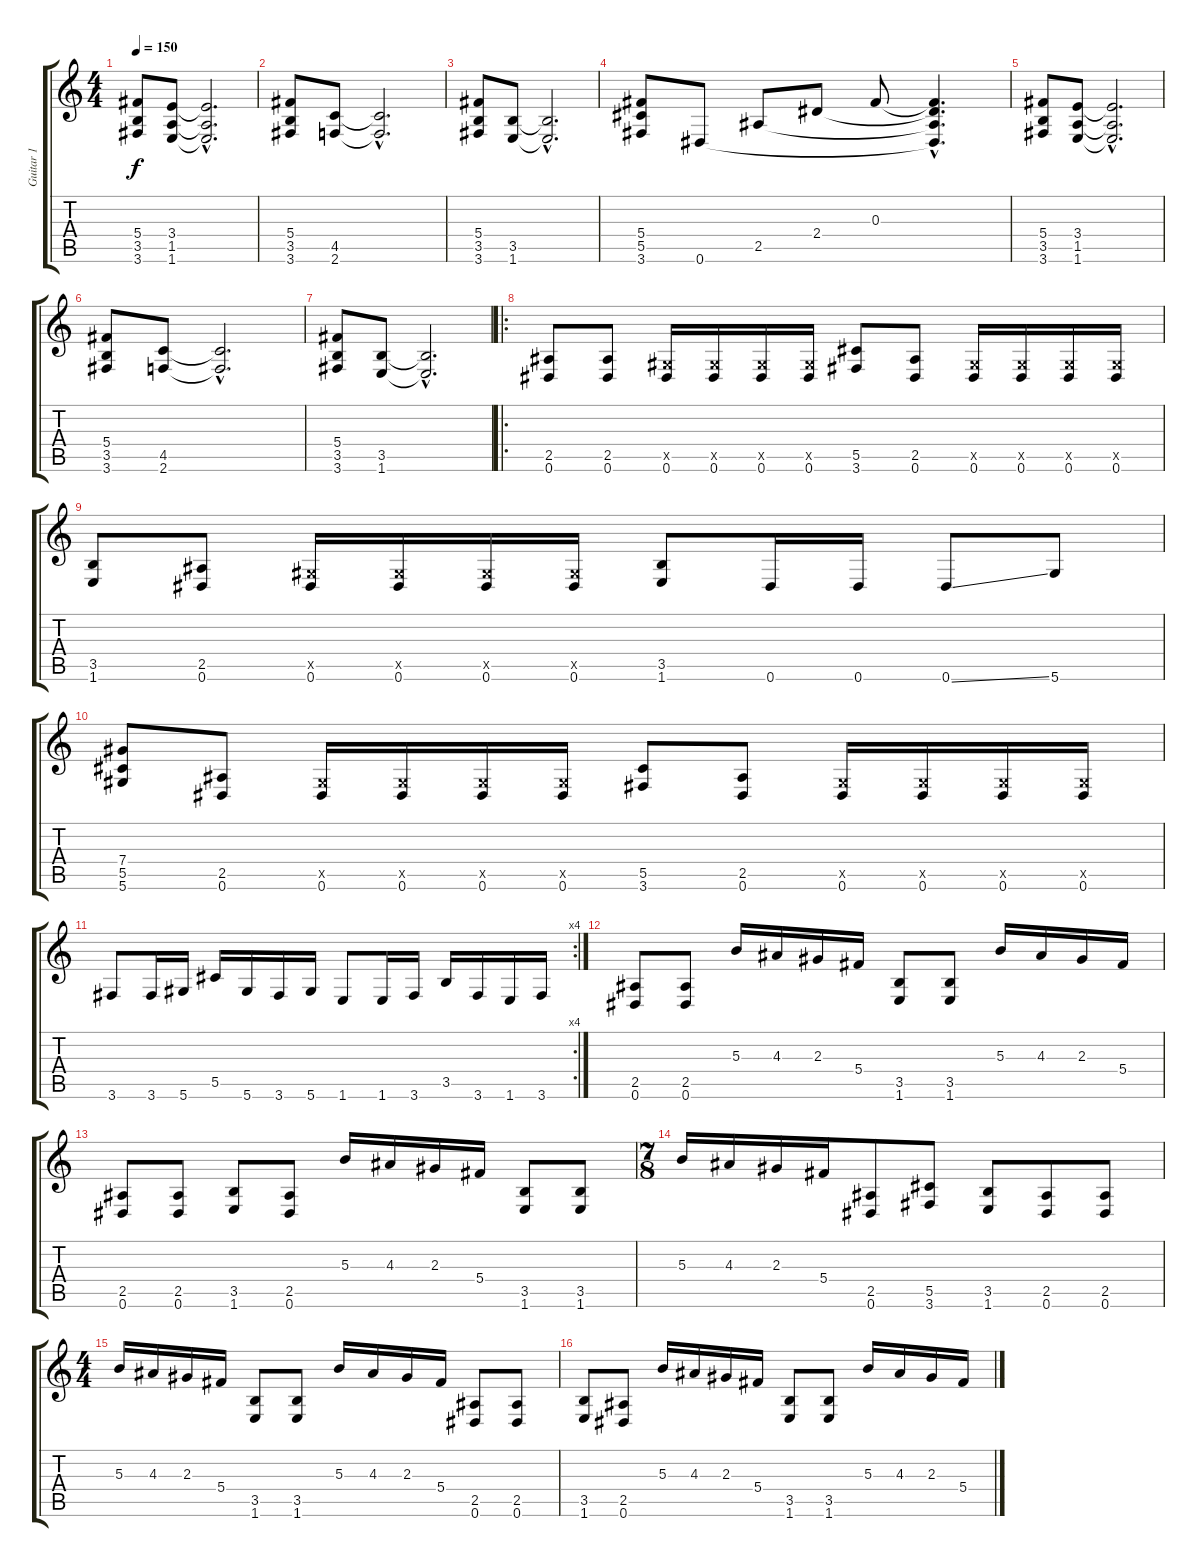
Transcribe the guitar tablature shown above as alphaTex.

\track ("Guitar 1" "Guitar 1") {instrument distortionguitar}
\staff {score tabs}
\tuning (Eb4 Bb3 Gb3 Db3 Ab2 Eb2) {hide}
\ts (4 4)
\tempo 150
\clef g2
\ks c
(5.4 3.5 3.6).8{dy f instrument distortionguitar} (3.4 1.5 1.6).8 (3.4{hac t} 1.5{hac t} 1.6{hac t}).2{d} |
(5.4 3.5 3.6).8 (4.5 2.6).8 (4.5{hac t} 2.6{hac t}).2{d} |
(5.4 3.5 3.6).8 (3.5 1.6).8 (3.5{hac t} 1.6{hac t}).2{d} |
(5.4 5.5 3.6).8 0.6.8 2.5.8 2.4.8 0.3.8 (0.3{hac t} 2.4{hac t} 2.5{hac t} 0.6{hac t}).4{d} |
(5.4 3.5 3.6).8 (3.4 1.5 1.6).8 (3.4{hac t} 1.5{hac t} 1.6{hac t}).2{d} |
(5.4 3.5 3.6).8 (4.5 2.6).8 (4.5{hac t} 2.6{hac t}).2{d} |
(5.4 3.5 3.6).8 (3.5 1.6).8 (3.5{hac t} 1.6{hac t}).2{d} |
\ro
(2.5 0.6).8 (2.5 0.6).8 (0.5{x} 0.6).16 (0.5{x} 0.6).16 (0.5{x} 0.6).16 (0.5{x} 0.6).16 (5.5 3.6).8 (2.5 0.6).8 (0.5{x} 0.6).16 (0.5{x} 0.6).16 (0.5{x} 0.6).16 (0.5{x} 0.6).16 |
(3.5 1.6).8 (2.5 0.6).8 (0.5{x} 0.6).16 (0.5{x} 0.6).16 (0.5{x} 0.6).16 (0.5{x} 0.6).16 (3.5 1.6).8 0.6.16 0.6.16 0.6{ss}.8 5.6.8 |
(7.4 5.5 5.6).8 (2.5 0.6).8 (0.5{x} 0.6).16 (0.5{x} 0.6).16 (0.5{x} 0.6).16 (0.5{x} 0.6).16 (5.5 3.6).8 (2.5 0.6).8 (0.5{x} 0.6).16 (0.5{x} 0.6).16 (0.5{x} 0.6).16 (0.5{x} 0.6).16 |
\rc 4
3.6.8 3.6.16 5.6.16 5.5.16 5.6.16 3.6.16 5.6.16 1.6.8 1.6.16 3.6.16 3.5.16 3.6.16 1.6.16 3.6.16 |
(2.5 0.6).8 (2.5 0.6).8 5.3.16 4.3.16 2.3.16 5.4.16 (3.5 1.6).8 (3.5 1.6).8 5.3.16 4.3.16 2.3.16 5.4.16 |
(2.5 0.6).8 (2.5 0.6).8 (3.5 1.6).8 (2.5 0.6).8 5.3.16 4.3.16 2.3.16 5.4.16 (3.5 1.6).8 (3.5 1.6).8 |
\ts (7 8)
5.3.16 4.3.16 2.3.16 5.4.16 (2.5 0.6).8 (5.5 3.6).8 (3.5 1.6).8 (2.5 0.6).8 (2.5 0.6).8 |
\ts (4 4)
5.3.16 4.3.16 2.3.16 5.4.16 (3.5 1.6).8 (3.5 1.6).8 5.3.16 4.3.16 2.3.16 5.4.16 (2.5 0.6).8 (2.5 0.6).8 |
(3.5 1.6).8 (2.5 0.6).8 5.3.16 4.3.16 2.3.16 5.4.16 (3.5 1.6).8 (3.5 1.6).8 5.3.16 4.3.16 2.3.16 5.4.16
